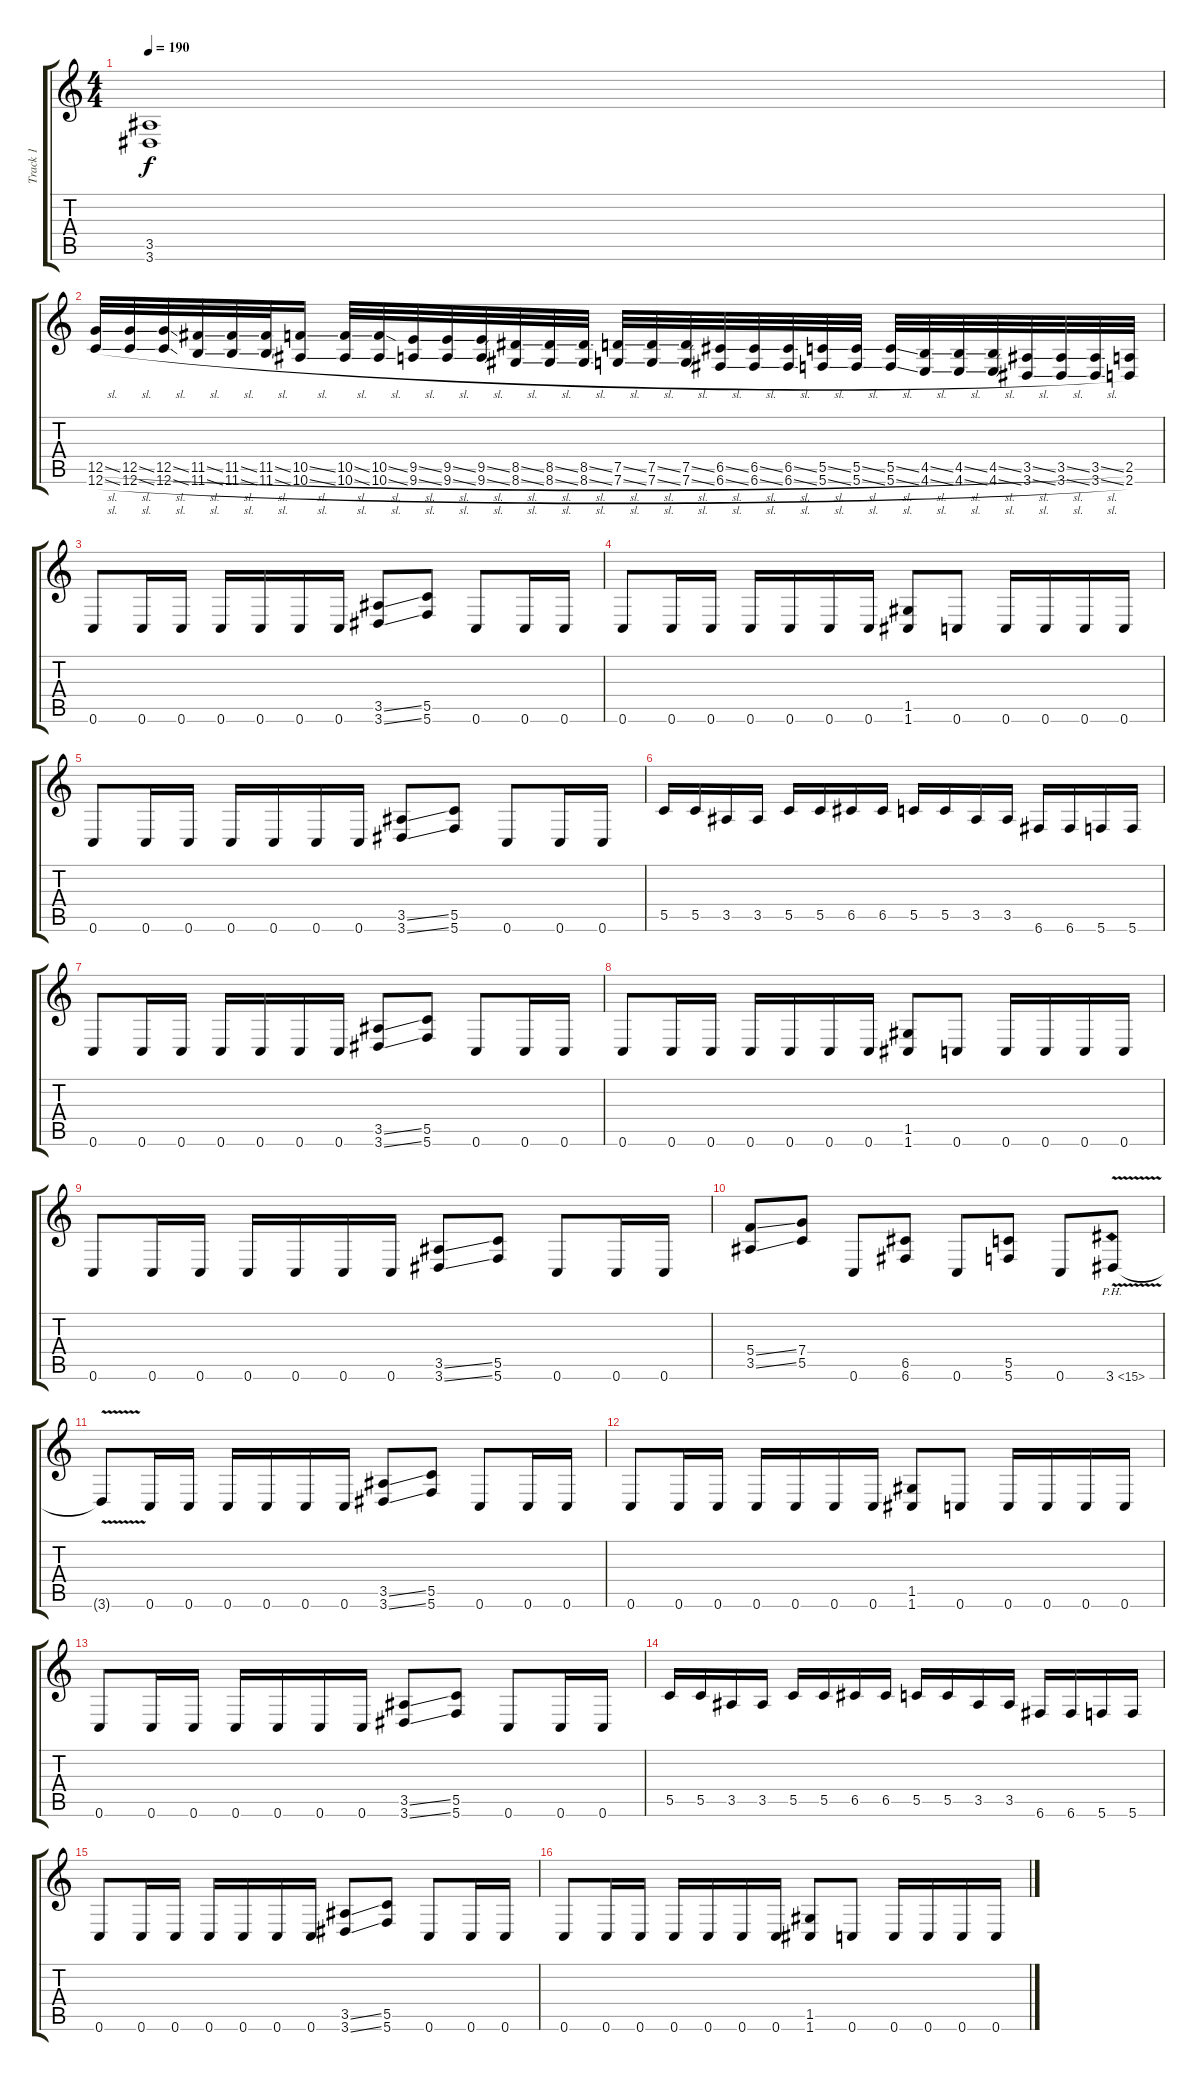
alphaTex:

\track ("Track 1" "Track 1") {instrument distortionguitar}
\staff {score tabs}
\tuning (D4 A3 F3 C3 G2 C2) {hide}
\ts (4 4)
\tempo 190
\clef g2
\ks c
(3.5{t} 3.6{t}).1{dy f} |
(12.5{sl} 12.6{sl}).32 (12.5{sl} 12.6{sl}).32 (12.5{sl} 12.6{sl}).32 (11.5{sl} 11.6{sl}).32 (11.5{sl} 11.6{sl}).32 (11.5{sl} 11.6{sl}).32 (10.5{sl} 10.6{sl}).16 (10.5{sl} 10.6{sl}).32 (10.5{sl} 10.6{sl}).32 (9.5{sl} 9.6{sl}).32 (9.5{sl} 9.6{sl}).32 (9.5{sl} 9.6{sl}).32 (8.5{sl} 8.6{sl}).32 (8.5{sl} 8.6{sl}).32 (8.5{sl} 8.6{sl}).32 (7.5{sl} 7.6{sl}).32 (7.5{sl} 7.6{sl}).32 (7.5{sl} 7.6{sl}).32 (6.5{sl} 6.6{sl}).32 (6.5{sl} 6.6{sl}).32 (6.5{sl} 6.6{sl}).32 (5.5{sl} 5.6{sl}).32 (5.5{sl} 5.6{sl}).32 (5.5{sl} 5.6{sl}).32 (4.5{sl} 4.6{sl}).32 (4.5{sl} 4.6{sl}).32 (4.5{sl} 4.6{sl}).32 (3.5{sl} 3.6{sl}).32 (3.5{sl} 3.6{sl}).32 (3.5{sl} 3.6{sl}).32 (2.5 2.6).32 |
0.6.8 0.6.16 0.6.16 0.6.16 0.6.16 0.6.16 0.6.16 (3.5{ss} 3.6{ss}).8 (5.5 5.6).8 0.6.8 0.6.16 0.6.16 |
0.6.8 0.6.16 0.6.16 0.6.16 0.6.16 0.6.16 0.6.16 (1.5 1.6).8 0.6.8 0.6.16 0.6.16 0.6.16 0.6.16 |
0.6.8 0.6.16 0.6.16 0.6.16 0.6.16 0.6.16 0.6.16 (3.5{ss} 3.6{ss}).8 (5.5 5.6).8 0.6.8 0.6.16 0.6.16 |
5.5.16 5.5.16 3.5.16 3.5.16 5.5.16 5.5.16 6.5.16 6.5.16 5.5.16 5.5.16 3.5.16 3.5.16 6.6.16 6.6.16 5.6.16 5.6.16 |
0.6.8 0.6.16 0.6.16 0.6.16 0.6.16 0.6.16 0.6.16 (3.5{ss} 3.6{ss}).8 (5.5 5.6).8 0.6.8 0.6.16 0.6.16 |
0.6.8 0.6.16 0.6.16 0.6.16 0.6.16 0.6.16 0.6.16 (1.5 1.6).8 0.6.8 0.6.16 0.6.16 0.6.16 0.6.16 |
0.6.8 0.6.16 0.6.16 0.6.16 0.6.16 0.6.16 0.6.16 (3.5{ss} 3.6{ss}).8 (5.5 5.6).8 0.6.8 0.6.16 0.6.16 |
(5.4{ss} 3.5{ss}).8 (7.4 5.5).8 0.6.8 (6.5 6.6).8 0.6.8 (5.5 5.6).8 0.6.8 3.6{ph 12 v}.8 |
3.6{t}.8 0.6.16 0.6.16 0.6.16 0.6.16 0.6.16 0.6.16 (3.5{ss} 3.6{ss}).8 (5.5 5.6).8 0.6.8 0.6.16 0.6.16 |
0.6.8 0.6.16 0.6.16 0.6.16 0.6.16 0.6.16 0.6.16 (1.5 1.6).8 0.6.8 0.6.16 0.6.16 0.6.16 0.6.16 |
0.6.8 0.6.16 0.6.16 0.6.16 0.6.16 0.6.16 0.6.16 (3.5{ss} 3.6{ss}).8 (5.5 5.6).8 0.6.8 0.6.16 0.6.16 |
5.5.16 5.5.16 3.5.16 3.5.16 5.5.16 5.5.16 6.5.16 6.5.16 5.5.16 5.5.16 3.5.16 3.5.16 6.6.16 6.6.16 5.6.16 5.6.16 |
0.6.8 0.6.16 0.6.16 0.6.16 0.6.16 0.6.16 0.6.16 (3.5{ss} 3.6{ss}).8 (5.5 5.6).8 0.6.8 0.6.16 0.6.16 |
0.6.8 0.6.16 0.6.16 0.6.16 0.6.16 0.6.16 0.6.16 (1.5 1.6).8 0.6.8 0.6.16 0.6.16 0.6.16 0.6.16
